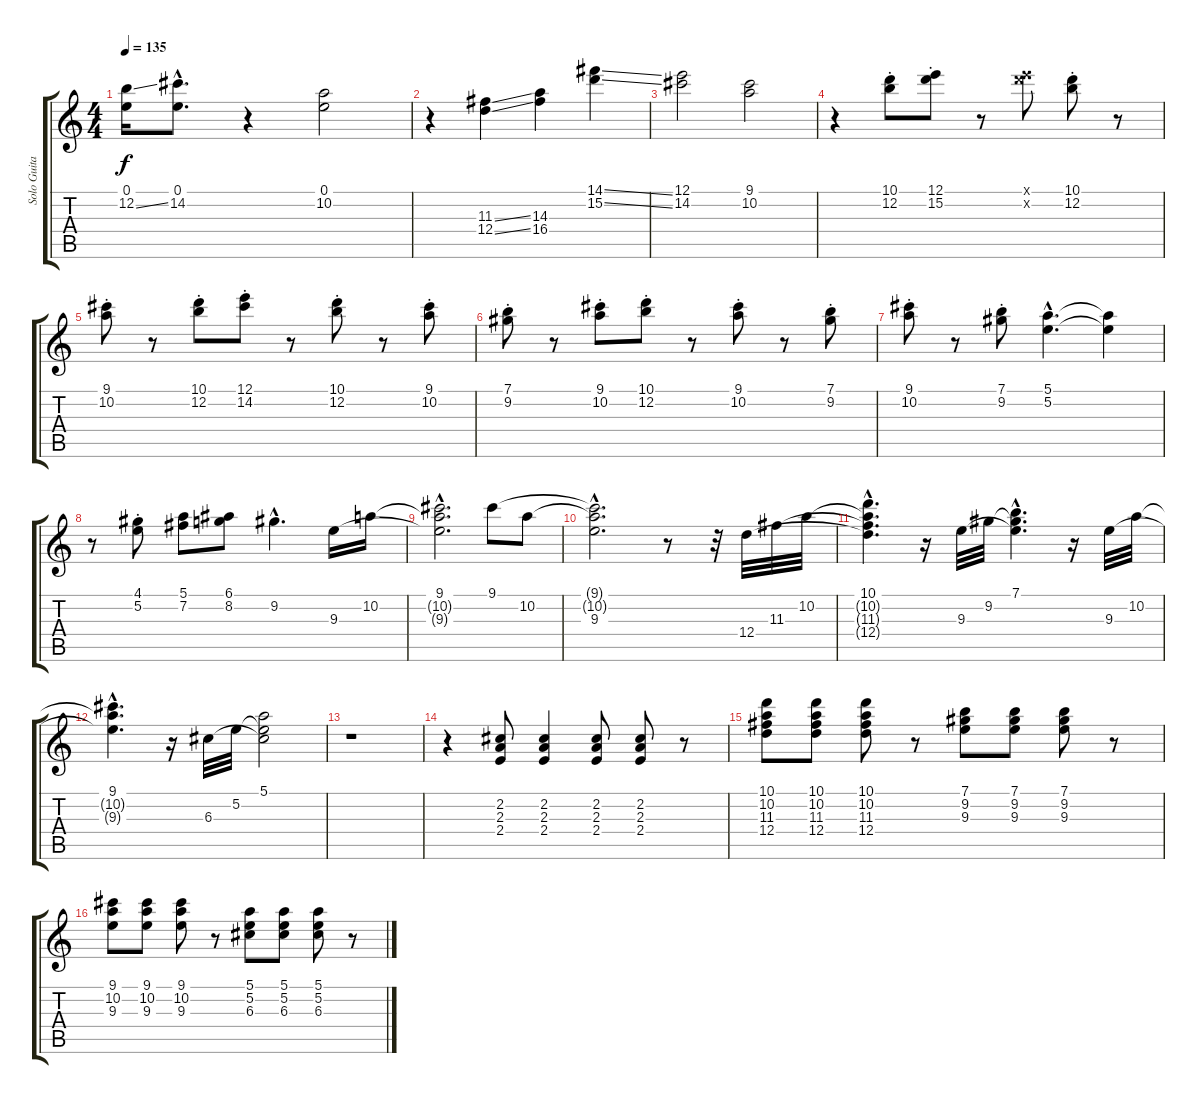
\track ("Solo Guitar - Hank" "Solo Guita") {instrument electricguitarclean}
\staff {score tabs}
\tuning (E4 B3 G3 D3 A2 E2) {hide}
\ts (4 4)
\tempo 135
\clef g2
\ks c
(0.1 12.2{ss}).16{dy f} (0.1{hac} 14.2{hac}).8{d} r.4 (0.1 10.2).2 |
r.4 (11.3{ss} 12.4{ss}).4 (14.3 16.4).4 (14.1{ss} 15.2{ss}).4 |
(12.1 14.2).2 (9.1 10.2).2 |
r.4 (10.1{st} 12.2{st}).8 (12.1{st} 15.2{st}).8 r.8 (12.1{x} 15.2{x}).8 (10.1{st} 12.2{st}).8 r.8 |
(9.1{st} 10.2{st}).8 r.8 (10.1{st} 12.2{st}).8 (12.1{st} 14.2{st}).8 r.8 (10.1{st} 12.2{st}).8 r.8 (9.1{st} 10.2{st}).8 |
(7.1{st} 9.2{st}).8 r.8 (9.1{st} 10.2{st}).8 (10.1{st} 12.2{st}).8 r.8 (9.1{st} 10.2{st}).8 r.8 (7.1{st} 9.2{st}).8 |
(9.1{st} 10.2{st}).8 r.8 (7.1{st} 9.2{st}).8 (5.1{hac} 5.2{hac}).4{d} (5.1{t} 5.2{t}).4 |
r.8 (4.1{st} 5.2{st}).8 (5.1 7.2).8 (6.1 8.2).8 9.2{hac}.4{d} 9.3.16 10.2.16 |
(9.1 10.2{hac t} 9.3{hac t}).2{d} 9.1.8 10.2.8 |
(9.1{hac t} 10.2{hac t} 9.3{hac}).2{d} r.8 r.32 12.4.32 11.3.32 10.2.32 |
(10.1{hac} 10.2{hac t} 11.3{hac t} 12.4{hac t}).4{d} r.16 9.3.32 9.2.32 (7.1{hac} 9.2{hac t} 9.3{hac t}).4{d} r.16 9.3.32 10.2.32 |
(9.1{hac} 10.2{hac t} 9.3{hac t}).4{d} r.16 6.3.32 5.2.32 (5.1 5.2{t} 6.3{t}).2 |
r.1 |
r.4 (2.2 2.3 2.4).8 (2.2 2.3 2.4).4 (2.2 2.3 2.4).8 (2.2 2.3 2.4).8 r.8 |
(10.1 10.2 11.3 12.4).8 (10.1 10.2 11.3 12.4).8 (10.1 10.2 11.3 12.4).8 r.8 (7.1 9.2 9.3).8 (7.1 9.2 9.3).8 (7.1 9.2 9.3).8 r.8 |
(9.1 10.2 9.3).8 (9.1 10.2 9.3).8 (9.1 10.2 9.3).8 r.8 (5.1 5.2 6.3).8 (5.1 5.2 6.3).8 (5.1 5.2 6.3).8 r.8
